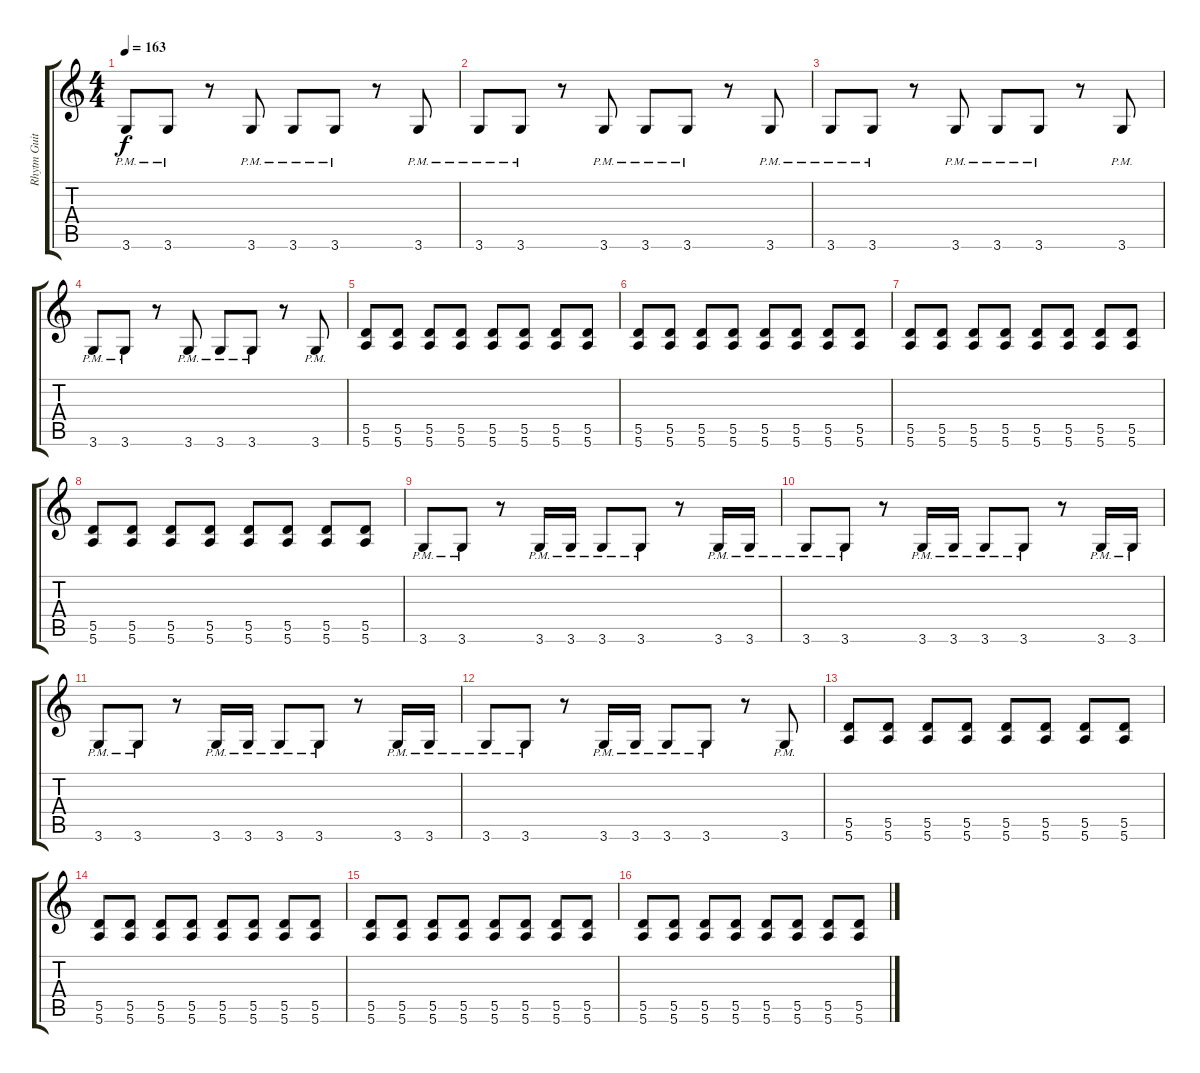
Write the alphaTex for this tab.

\track ("Rhytm Guitar" "Rhytm Guit") {instrument overdrivenguitar}
\staff {score tabs}
\tuning (E4 B3 G3 D3 A2 E2) {hide}
\ts (4 4)
\tempo 163
\clef g2
\ks c
3.6{pm}.8{dy f} 3.6{pm}.8 r.8 3.6{pm}.8 3.6{pm}.8 3.6{pm}.8 r.8 3.6{pm}.8 |
3.6{pm}.8 3.6{pm}.8 r.8 3.6{pm}.8 3.6{pm}.8 3.6{pm}.8 r.8 3.6{pm}.8 |
3.6{pm}.8 3.6{pm}.8 r.8 3.6{pm}.8 3.6{pm}.8 3.6{pm}.8 r.8 3.6{pm}.8 |
3.6{pm}.8 3.6{pm}.8 r.8 3.6{pm}.8 3.6{pm}.8 3.6{pm}.8 r.8 3.6{pm}.8 |
(5.5 5.6).8 (5.5 5.6).8 (5.5 5.6).8 (5.5 5.6).8 (5.5 5.6).8 (5.5 5.6).8 (5.5 5.6).8 (5.5 5.6).8 |
(5.5 5.6).8 (5.5 5.6).8 (5.5 5.6).8 (5.5 5.6).8 (5.5 5.6).8 (5.5 5.6).8 (5.5 5.6).8 (5.5 5.6).8 |
(5.5 5.6).8 (5.5 5.6).8 (5.5 5.6).8 (5.5 5.6).8 (5.5 5.6).8 (5.5 5.6).8 (5.5 5.6).8 (5.5 5.6).8 |
(5.5 5.6).8 (5.5 5.6).8 (5.5 5.6).8 (5.5 5.6).8 (5.5 5.6).8 (5.5 5.6).8 (5.5 5.6).8 (5.5 5.6).8 |
3.6{pm}.8 3.6{pm}.8 r.8 3.6{pm}.16 3.6{pm}.16 3.6{pm}.8 3.6{pm}.8 r.8 3.6{pm}.16 3.6{pm}.16 |
3.6{pm}.8 3.6{pm}.8 r.8 3.6{pm}.16 3.6{pm}.16 3.6{pm}.8 3.6{pm}.8 r.8 3.6{pm}.16 3.6{pm}.16 |
3.6{pm}.8 3.6{pm}.8 r.8 3.6{pm}.16 3.6{pm}.16 3.6{pm}.8 3.6{pm}.8 r.8 3.6{pm}.16 3.6{pm}.16 |
3.6{pm}.8 3.6{pm}.8 r.8 3.6{pm}.16 3.6{pm}.16 3.6{pm}.8 3.6{pm}.8 r.8 3.6{pm}.8 |
(5.5 5.6).8 (5.5 5.6).8 (5.5 5.6).8 (5.5 5.6).8 (5.5 5.6).8 (5.5 5.6).8 (5.5 5.6).8 (5.5 5.6).8 |
(5.5 5.6).8 (5.5 5.6).8 (5.5 5.6).8 (5.5 5.6).8 (5.5 5.6).8 (5.5 5.6).8 (5.5 5.6).8 (5.5 5.6).8 |
(5.5 5.6).8 (5.5 5.6).8 (5.5 5.6).8 (5.5 5.6).8 (5.5 5.6).8 (5.5 5.6).8 (5.5 5.6).8 (5.5 5.6).8 |
(5.5 5.6).8 (5.5 5.6).8 (5.5 5.6).8 (5.5 5.6).8 (5.5 5.6).8 (5.5 5.6).8 (5.5 5.6).8 (5.5 5.6).8
